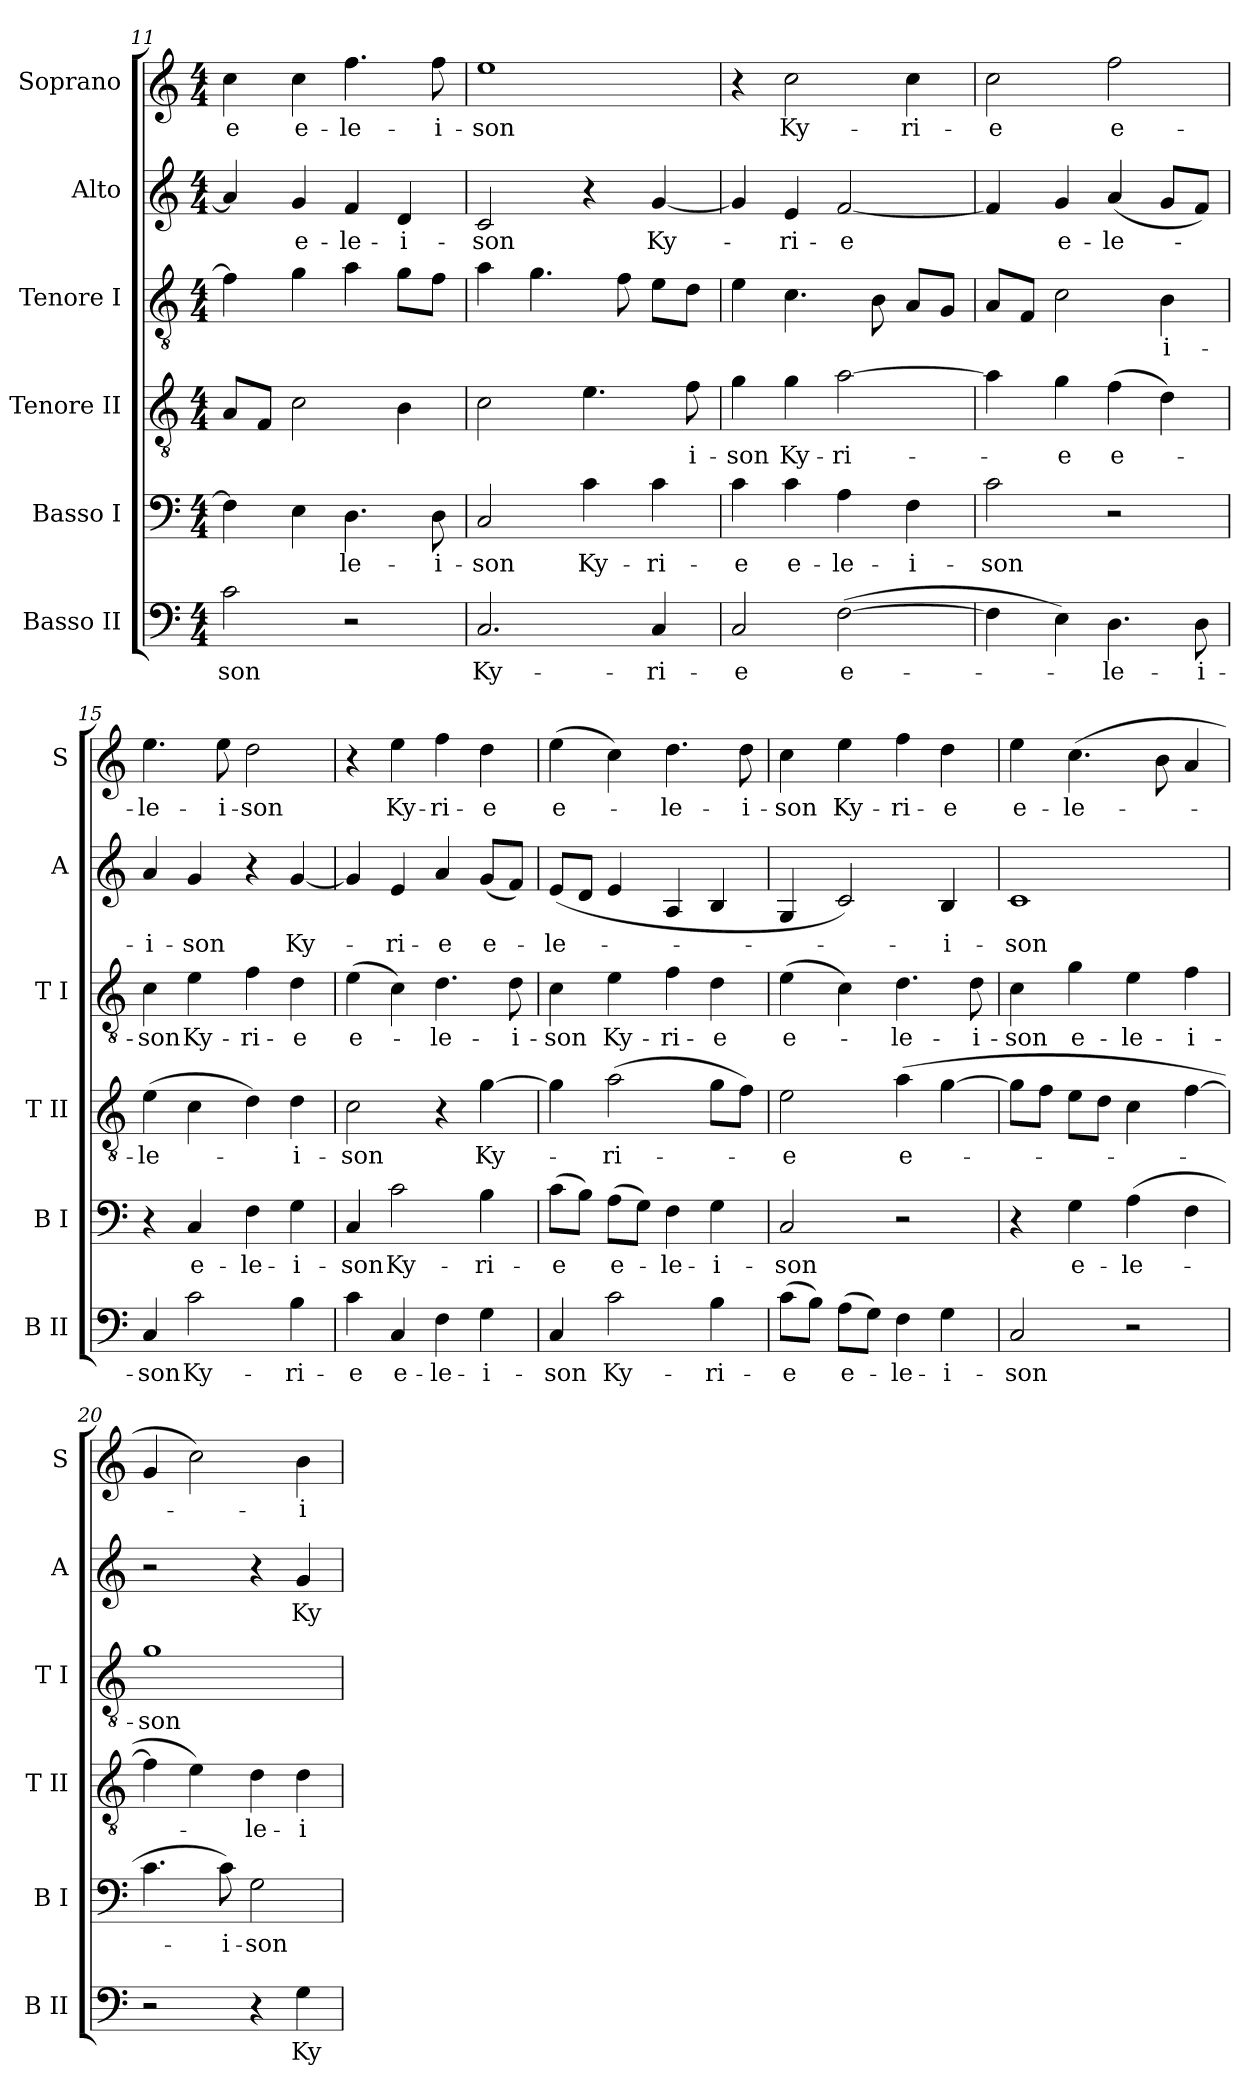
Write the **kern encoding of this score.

**kern	**text	**kern	**text	**kern	**text	**kern	**text	**kern	**text	**kern	**text
*part6	*part6	*part5	*part5	*part4	*part4	*part3	*part3	*part2	*part2	*part1	*part1
*staff6	*staff6	*staff5	*staff5	*staff4	*staff4	*staff3	*staff3	*staff2	*staff2	*staff1	*staff1
*I"Basso II	*	*I"Basso I	*	*I"Tenore II	*	*I"Tenore I	*	*I"Alto	*	*I"Soprano	*
*I'B II	*	*I'B I	*	*I'T II	*	*I'T I	*	*I'A	*	*I'S	*
*clefF4	*	*clefF4	*	*clefGv2	*	*clefGv2	*	*clefG2	*	*clefG2	*
*k[]	*	*k[]	*	*k[]	*	*k[]	*	*k[]	*	*k[]	*
*C:	*	*C:	*	*C:	*	*C:	*	*C:	*	*C:	*
*M4/4	*	*M4/4	*	*M4/4	*	*M4/4	*	*M4/4	*	*M4/4	*
=11	=11	=11	=11	=11	=11	=11	=11	=11	=11	=11	=11
!	!LO:LY:b	!	!	!	!	!	!	!	!	!	!LO:LY:b
2c\	-son	4F\]	.	8A/L	.	4f\]	.	4a/]	.	4cc\	-e
.	.	.	.	8F/J	.	.	.	.	.	.	.
!	!	!	!	!	!	!	!	!	!LO:LY:b	!	!LO:LY:b
.	.	4E\	.	2c\	.	4g\	.	4g/	e-	4cc\	e-
!	!	!	!LO:LY:b	!	!	!	!	!	!LO:LY:b	!	!LO:LY:b
2r	.	4.D\	-le-	.	.	4a\	.	4f/	-le-	4.ff\	-le-
!	!	!	!	!	!	!	!	!	!LO:LY:b	!	!
.	.	.	.	4B\	.	8g\L	.	4d/	-i-	.	.
!	!	!	!LO:LY:b	!	!	!	!	!	!	!	!LO:LY:b
.	.	8D\	-i-	.	.	8f\J	.	.	.	8ff\	-i-
=12	=12	=12	=12	=12	=12	=12	=12	=12	=12	=12	=12
!	!LO:LY:b	!	!LO:LY:b	!	!	!	!	!	!LO:LY:b	!	!LO:LY:b
2.C/	Ky-	2C/	-son	2c\	.	4a\	.	2c/	-son	1ee	-son
.	.	.	.	.	.	4.g\	.	.	.	.	.
!	!	!	!LO:LY:b	!	!	!	!	!	!	!	!
.	.	4c\	Ky-	4.e\	.	.	.	4r	.	.	.
.	.	.	.	.	.	8f\	.	.	.	.	.
!	!LO:LY:b	!	!LO:LY:b	!	!	!	!	!	!LO:LY:b	!	!
4C/	-ri-	4c\	-ri-	.	.	8e\L	.	[4g/	Ky-	.	.
!	!	!	!	!	!LO:LY:b	!	!	!	!	!	!
.	.	.	.	8f\	-i-	8d\J	.	.	.	.	.
!!LO:PB:g=z
=13	=13	=13	=13	=13	=13	=13	=13	=13	=13	=13	=13
!	!LO:LY:b	!	!LO:LY:b	!	!LO:LY:b	!	!	!	!	!	!
2C/	-e	4c\	-e	4g\	-son	4e\	.	4g/]	.	4r	.
!	!	!	!LO:LY:b	!	!LO:LY:b	!	!	!	!LO:LY:b	!	!LO:LY:b
.	.	4c\	e-	4g\	Ky-	4.c\	.	4e/	-ri-	2cc\	Ky-
!	!LO:LY:b	!	!LO:LY:b	!	!LO:LY:b	!	!	!	!LO:LY:b	!	!
(>[2F\	e-	4A\	-le-	[2a\	-ri-	.	.	[2f/	-e	.	.
.	.	.	.	.	.	8B\	.	.	.	.	.
!	!	!	!LO:LY:b	!	!	!	!	!	!	!	!LO:LY:b
.	.	4F\	-i-	.	.	8A/L	.	.	.	4cc\	-ri-
.	.	.	.	.	.	8G/J	.	.	.	.	.
=14	=14	=14	=14	=14	=14	=14	=14	=14	=14	=14	=14
!	!	!	!LO:LY:b	!	!	!	!	!	!	!	!LO:LY:b
4F\]	.	2c\	-son	4a\]	.	8A/L	.	4f/]	.	2cc\	-e
.	.	.	.	.	.	8F/J	.	.	.	.	.
!	!	!	!	!	!LO:LY:b	!	!	!	!LO:LY:b	!	!
4E\)	.	.	.	4g\	-e	2c\	.	4g/	e-	.	.
!	!LO:LY:b	!	!	!	!LO:LY:b	!	!	!	!LO:LY:b	!	!LO:LY:b
4.D\	-le-	2r	.	(>4f\	e-	.	.	(<4a/	-le-	2ff\	e-
!	!	!	!	!	!	!	!LO:LY:b	!	!	!	!
.	.	.	.	4d\)	.	4B\	-i-	8g/L	.	.	.
!	!LO:LY:b	!	!	!	!	!	!	!	!	!	!
8D\	-i-	.	.	.	.	.	.	8f/J)	.	.	.
=15	=15	=15	=15	=15	=15	=15	=15	=15	=15	=15	=15
!	!LO:LY:b	!	!	!	!LO:LY:b	!	!LO:LY:b	!	!LO:LY:b	!	!LO:LY:b
4C/	-son	4r	.	(>4e\	-le-	4c\	-son	4a/	-i-	4.ee\	-le-
!	!LO:LY:b	!	!LO:LY:b	!	!	!	!LO:LY:b	!	!LO:LY:b	!	!
2c\	Ky-	4C/	e-	4c\	.	4e\	Ky-	4g/	-son	.	.
!	!	!	!	!	!	!	!	!	!	!	!LO:LY:b
.	.	.	.	.	.	.	.	.	.	8ee\	-i-
!	!	!	!LO:LY:b	!	!	!	!LO:LY:b	!	!	!	!LO:LY:b
.	.	4F\	-le-	4d\)	.	4f\	-ri-	4r	.	2dd\	-son
!	!LO:LY:b	!	!LO:LY:b	!	!LO:LY:b	!	!LO:LY:b	!	!LO:LY:b	!	!
4B\	-ri-	4G\	-i-	4d\	-i-	4d\	-e	[4g/	Ky-	.	.
=16	=16	=16	=16	=16	=16	=16	=16	=16	=16	=16	=16
!	!LO:LY:b	!	!LO:LY:b	!	!LO:LY:b	!	!LO:LY:b	!	!	!	!
4c\	-e	4C/	-son	2c\	-son	(>4e\	e-	4g/]	.	4r	.
!	!LO:LY:b	!	!LO:LY:b	!	!	!	!	!	!LO:LY:b	!	!LO:LY:b
4C/	e-	2c\	Ky-	.	.	4c\)	.	4e/	-ri-	4ee\	Ky-
!	!LO:LY:b	!	!	!	!	!	!LO:LY:b	!	!LO:LY:b	!	!LO:LY:b
4F\	-le-	.	.	4r	.	4.d\	-le-	4a/	-e	4ff\	-ri-
!	!LO:LY:b	!	!LO:LY:b	!	!LO:LY:b	!	!	!	!LO:LY:b	!	!LO:LY:b
4G\	-i-	4B\	-ri-	[4g\	Ky-	.	.	(<8g/L	e-	4dd\	-e
!	!	!	!	!	!	!	!LO:LY:b	!	!	!	!
.	.	.	.	.	.	8d\	-i-	8f/J)	.	.	.
=17	=17	=17	=17	=17	=17	=17	=17	=17	=17	=17	=17
!	!LO:LY:b	!	!LO:LY:b	!	!	!	!LO:LY:b	!	!LO:LY:b	!	!LO:LY:b
4C/	-son	(>8c\L	-e	4g\]	.	4c\	-son	(<8e/L	-le-	(>4ee\	e-
.	.	8B\J)	.	.	.	.	.	8d/J	.	.	.
!	!LO:LY:b	!	!LO:LY:b	!	!LO:LY:b	!	!LO:LY:b	!	!	!	!
2c\	Ky-	(>8A\L	e-	(>2a\	-ri-	4e\	Ky-	4e/	.	4cc\)	.
.	.	8G\J)	.	.	.	.	.	.	.	.	.
!	!	!	!LO:LY:b	!	!	!	!LO:LY:b	!	!	!	!LO:LY:b
.	.	4F\	-le-	.	.	4f\	-ri-	4A/	.	4.dd\	-le-
!	!LO:LY:b	!	!LO:LY:b	!	!	!	!LO:LY:b	!	!	!	!
4B\	-ri-	4G\	-i-	8g\L	.	4d\	-e	4B/	.	.	.
!	!	!	!	!	!	!	!	!	!	!	!LO:LY:b
.	.	.	.	8f\J)	.	.	.	.	.	8dd\	-i-
=18	=18	=18	=18	=18	=18	=18	=18	=18	=18	=18	=18
!	!LO:LY:b	!	!LO:LY:b	!	!LO:LY:b	!	!LO:LY:b	!	!	!	!LO:LY:b
(>8c\L	-e	2C/	-son	2e\	-e	(>4e\	e-	4G/	.	4cc\	-son
8B\J)	.	.	.	.	.	.	.	.	.	.	.
!	!LO:LY:b	!	!	!	!	!	!	!	!	!	!LO:LY:b
(>8A\L	e-	.	.	.	.	4c\)	.	2c/)	.	4ee\	Ky-
8G\J)	.	.	.	.	.	.	.	.	.	.	.
!	!LO:LY:b	!	!	!	!LO:LY:b	!	!LO:LY:b	!	!	!	!LO:LY:b
4F\	-le-	2r	.	(>4a\	e-	4.d\	-le-	.	.	4ff\	-ri-
!	!LO:LY:b	!	!	!	!	!	!	!	!LO:LY:b	!	!LO:LY:b
4G\	-i-	.	.	[4g\	.	.	.	4B/	-i-	4dd\	-e
!	!	!	!	!	!	!	!LO:LY:b	!	!	!	!
.	.	.	.	.	.	8d\	-i-	.	.	.	.
!!LO:PB:g=z
=19	=19	=19	=19	=19	=19	=19	=19	=19	=19	=19	=19
!	!LO:LY:b	!	!	!	!	!	!LO:LY:b	!	!LO:LY:b	!	!LO:LY:b
2C/	-son	4r	.	8g\L]	.	4c\	-son	1c	-son	4ee\	e-
.	.	.	.	8f\J	.	.	.	.	.	.	.
!	!	!	!LO:LY:b	!	!	!	!LO:LY:b	!	!	!	!LO:LY:b
.	.	4G\	e-	8e\L	.	4g\	e-	.	.	(>4.cc\	-le-
.	.	.	.	8d\J	.	.	.	.	.	.	.
!	!	!	!LO:LY:b	!	!	!	!LO:LY:b	!	!	!	!
2r	.	(>4A\	-le-	4c\	.	4e\	-le-	.	.	.	.
.	.	.	.	.	.	.	.	.	.	8b\	.
!	!	!	!	!	!	!	!LO:LY:b	!	!	!	!
.	.	4F\	.	[4f\	.	4f\	-i-	.	.	4a/	.
=20	=20	=20	=20	=20	=20	=20	=20	=20	=20	=20	=20
!	!	!	!	!	!	!	!LO:LY:b	!	!	!	!
2r	.	4.c\	.	4f\]	.	1g	-son	2r	.	4g/	.
.	.	.	.	4e\)	.	.	.	.	.	2cc\)	.
!	!	!	!LO:LY:b	!	!	!	!	!	!	!	!
.	.	8c\)	-i-	.	.	.	.	.	.	.	.
!	!	!	!LO:LY:b	!	!LO:LY:b	!	!	!	!	!	!
4r	.	2G\	-son	4d\	-le-	.	.	4r	.	.	.
!	!LO:LY:b	!	!	!	!LO:LY:b	!	!	!	!LO:LY:b	!	!LO:LY:b
4G\	Ky-	.	.	4d\	-i-	.	.	4g/	Ky-	4b\	-i-
=	=	=	=	=	=	=	=	=	=	=	=
*-	*-	*-	*-	*-	*-	*-	*-	*-	*-	*-	*-
